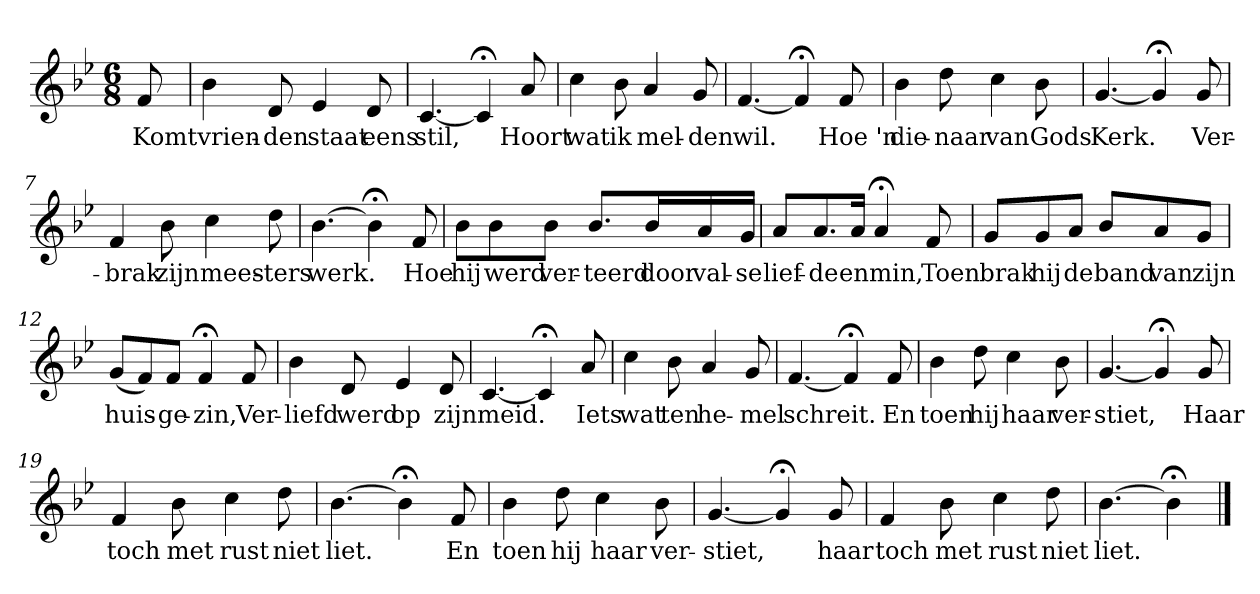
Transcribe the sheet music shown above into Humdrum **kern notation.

**kern	**text
*part1	*part1
*staff1	*staff1
*k[b-e-]	*
*B-:	*
*M6/8	*
*MM120	*
=	=
8f	Komt
=1	=1
4b-	vrien-
8d	-den
4e-	staat
8d	eens
=2	=2
[4.c	stil,
4c;<]	.
8a	Hoort
=3	=3
4cc	wat
8b-	ik
4a	mel-
8g	-den
=4	=4
[4.f	wil.
4f;<]	.
8f	Hoe 'n
=5	=5
4b-	die-
8dd	-naar
4cc	van
8b-	Gods
=6	=6
[4.g	Kerk.
4g;<]	.
8g	Ver-
=7	=7
4f	-brak
8b-	zijn
4cc	mees-
8dd	-ters
=8	=8
[4.b-	werk.
4b-;<]	.
8f	Hoe
=9	=9
8b-L	hij
8b-	werd
8b-J	ver-
8.b-L	-teerd
16b-L	door
16a	val-
16gJJ	-se
=10	=10
8aL	lief-
8.a	-de
16aJk	en
4a;<	min,
8f	Toen
=11	=11
8gL	brak
8g	hij
8aJ	de
8b-L	band
8a	van
8gJ	zijn
=12	=12
(8gL	huis-
8f)	.
8fJ	-ge-
4f;<	-zin,
8f	Ver-
=13	=13
4b-	-liefd
8d	werd
4e-	op
8d	zijn
=14	=14
[4.c	meid.
4c;<]	.
8a	Iets
=15	=15
4cc	wat
8b-	ten
4a	he-
8g	-mel
=16	=16
[4.f	schreit.
4f;<]	.
8f	En
=17	=17
4b-	toen
8dd	hij
4cc	haar
8b-	ver-
=18	=18
[4.g	-stiet,
4g;<]	.
8g	Haar
=19	=19
4f	toch
8b-	met
4cc	rust
8dd	niet
=20	=20
[4.b-	liet.
4b-;<]	.
8f	En
=21	=21
4b-	toen
8dd	hij
4cc	haar
8b-	ver-
=22	=22
[4.g	-stiet,
4g;<]	.
8g	haar
=23	=23
4f	toch
8b-	met
4cc	rust
8dd	niet
=24	=24
[4.b-	liet.
4b-;<]	.
==	==
*-	*-
